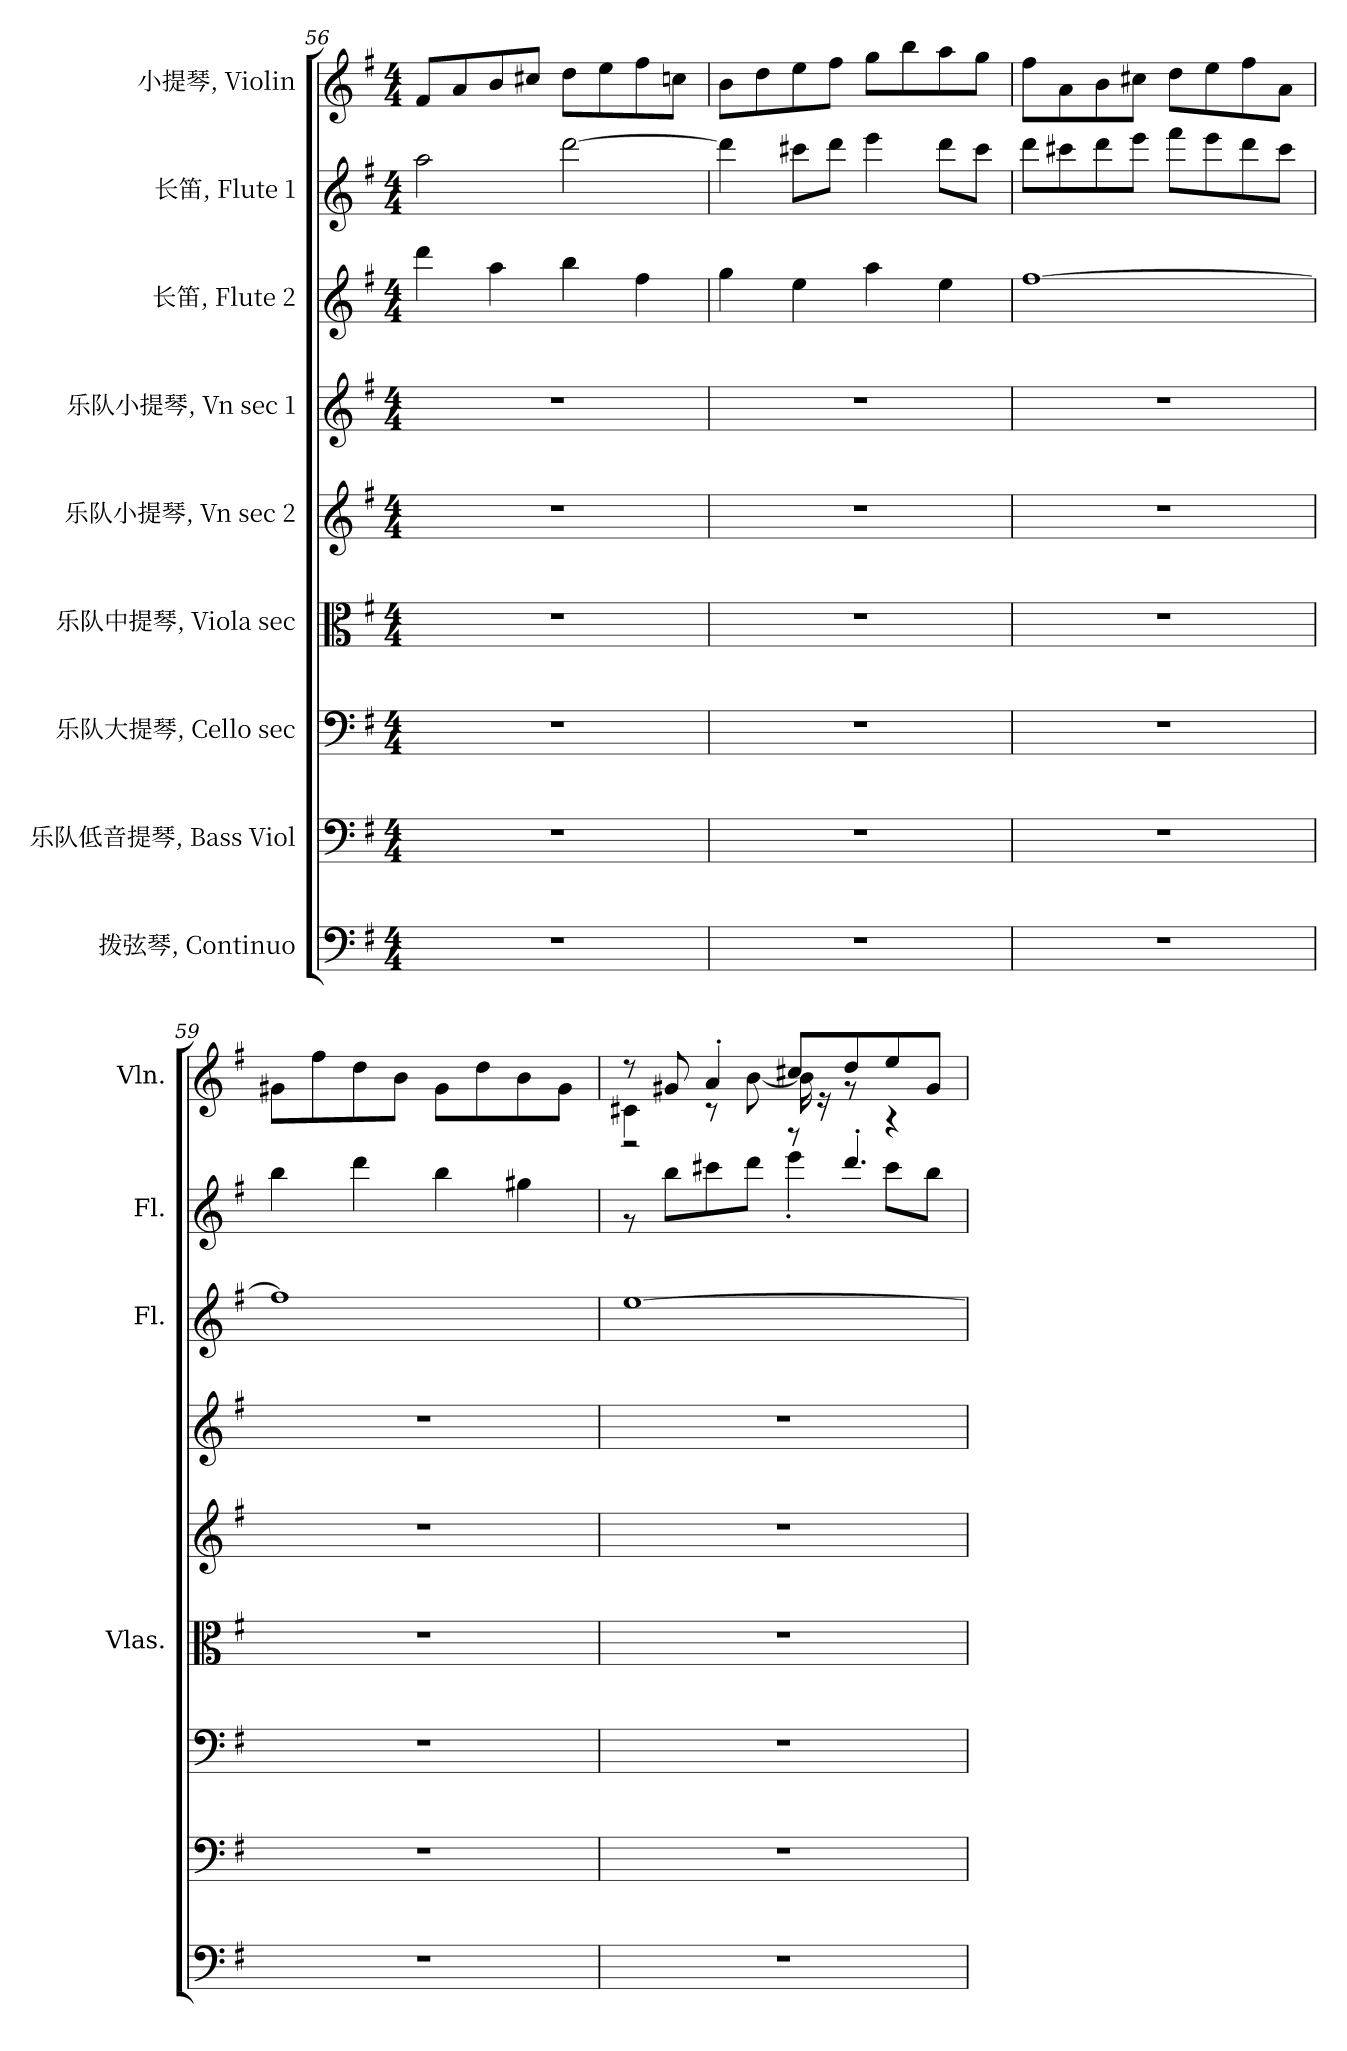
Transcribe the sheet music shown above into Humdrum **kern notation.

**kern	**kern	**kern	**kern	**kern	**kern	**kern	**kern	**kern
*part9	*part8	*part7	*part6	*part5	*part4	*part3	*part2	*part1
*staff9	*staff8	*staff7	*staff6	*staff5	*staff4	*staff3	*staff2	*staff1
*I"拨弦琴, Continuo	*I"乐队低音提琴, Bass Viol	*I"乐队大提琴, Cello sec	*I"乐队中提琴, Viola sec	*I"乐队小提琴, Vn sec 2	*I"乐队小提琴, Vn sec 1	*I"长笛, Flute 2	*I"长笛, Flute 1	*I"小提琴, Violin
*	*	*	*I'Vlas.	*	*	*I'Fl.	*I'Fl.	*I'Vln.
*clefF4	*clefF4	*clefF4	*clefC3	*clefG2	*clefG2	*clefG2	*clefG2	*clefG2
*	*ITrd7c12	*	*	*	*	*	*	*
*k[f#]	*k[f#]	*k[f#]	*k[f#]	*k[f#]	*k[f#]	*k[f#]	*k[f#]	*k[f#]
*M4/4	*M4/4	*M4/4	*M4/4	*M4/4	*M4/4	*M4/4	*M4/4	*M4/4
=56	=56	=56	=56	=56	=56	=56	=56	=56
1r	1r	1r	1r	1r	1r	4ddd\	2aa\	8f#/L
.	.	.	.	.	.	.	.	8a/
.	.	.	.	.	.	4aa\	.	8b/
.	.	.	.	.	.	.	.	8cc#X/J
.	.	.	.	.	.	4bb\	[2ddd\	8dd\L
.	.	.	.	.	.	.	.	8ee\
.	.	.	.	.	.	4ff#\	.	8ff#\
.	.	.	.	.	.	.	.	8ccn\J
=57	=57	=57	=57	=57	=57	=57	=57	=57
1r	1r	1r	1r	1r	1r	4gg\	4ddd\]	8b\L
.	.	.	.	.	.	.	.	8dd\
.	.	.	.	.	.	4ee\	8ccc#X\L	8ee\
.	.	.	.	.	.	.	8ddd\J	8ff#\J
.	.	.	.	.	.	4aa\	4eee\	8gg\L
.	.	.	.	.	.	.	.	8bb\
.	.	.	.	.	.	4ee\	8ddd\L	8aa\
.	.	.	.	.	.	.	8ccc#\J	8gg\J
=58	=58	=58	=58	=58	=58	=58	=58	=58
1r	1r	1r	1r	1r	1r	[1ff#	8ddd\L	8ff#\L
.	.	.	.	.	.	.	8ccc#X\	8a\
.	.	.	.	.	.	.	8ddd\	8b\
.	.	.	.	.	.	.	8eee\J	8cc#X\J
.	.	.	.	.	.	.	8fff#\L	8dd\L
.	.	.	.	.	.	.	8eee\	8ee\
.	.	.	.	.	.	.	8ddd\	8ff#\
.	.	.	.	.	.	.	8ccc#\J	8a\J
!!LO:PB:g=z
=59	=59	=59	=59	=59	=59	=59	=59	=59
1r	1r	1r	1r	1r	1r	1ff#]	4bb\	8g#X\L
.	.	.	.	.	.	.	.	8ff#\
.	.	.	.	.	.	.	4ddd\	8dd\
.	.	.	.	.	.	.	.	8b\J
.	.	.	.	.	.	.	4bb\	8g#\L
.	.	.	.	.	.	.	.	8dd\
.	.	.	.	.	.	.	4gg#X\	8b\
.	.	.	.	.	.	.	.	8g#\J
=60	=60	=60	=60	=60	=60	=60	=60	=60
*	*	*	*	*	*	*	*^	*^
1r	1r	1r	1r	1r	1r	[1ee	2r	8r	8r	4c#X\
.	.	.	.	.	.	.	.	8bb\L	8g#X/	.
.	.	.	.	.	.	.	.	8ccc#X\	4a'/	8r
.	.	.	.	.	.	.	.	8ddd\J	.	[8b\
.	.	.	.	.	.	.	8r	4eee'\	8cc#X/L	16b\]
.	.	.	.	.	.	.	.	.	.	16r
.	.	.	.	.	.	.	4.ddd'/	.	8dd/	8r
.	.	.	.	.	.	.	.	8ccc#\L	8ee/	4r
.	.	.	.	.	.	.	.	8bb\J	8g#/J	.
*	*	*	*	*	*	*	*v	*v	*	*
*	*	*	*	*	*	*	*	*v	*v
=	=	=	=	=	=	=	=	=
*-	*-	*-	*-	*-	*-	*-	*-	*-
